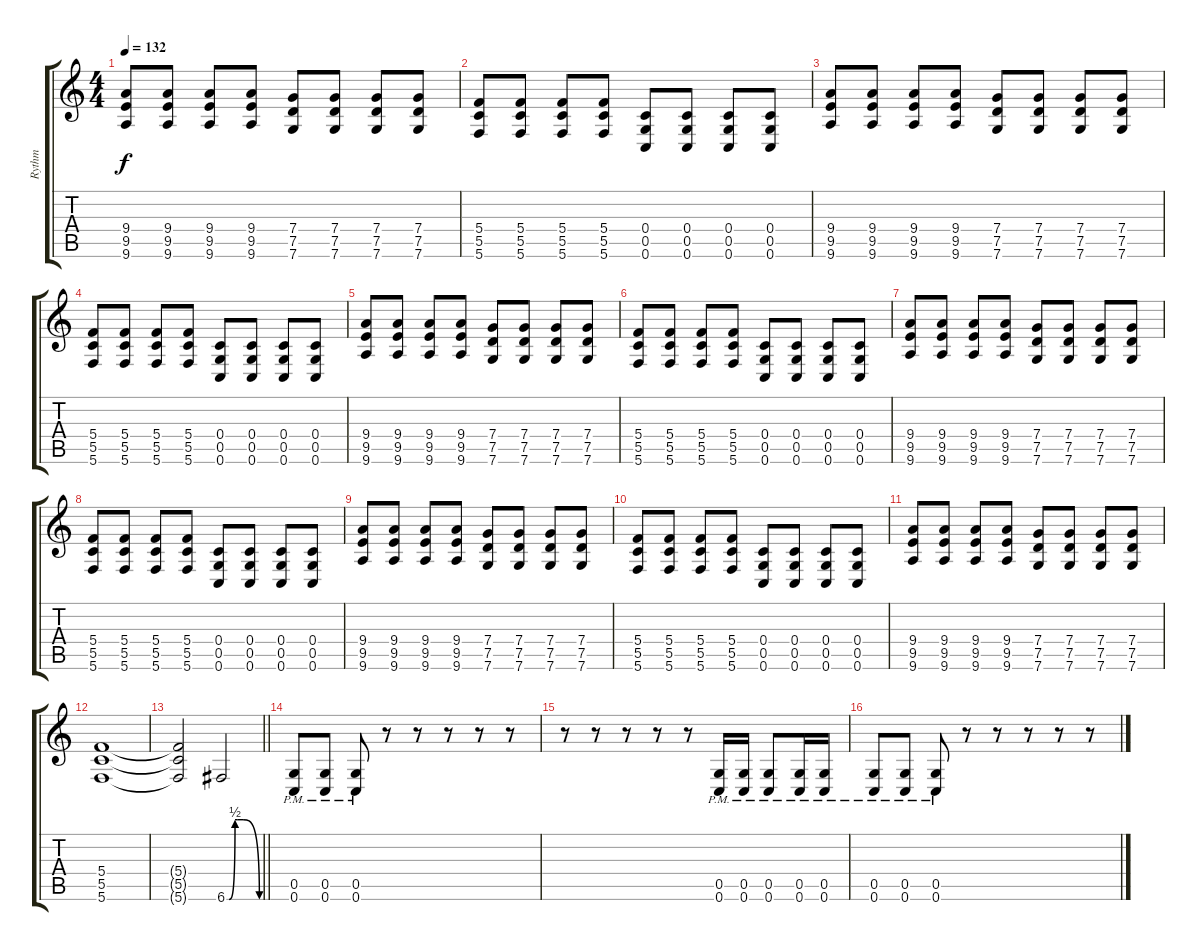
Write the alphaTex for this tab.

\track ("Rythm" "Rythm") {instrument distortionguitar}
\staff {score tabs}
\tuning (D4 A3 F3 C3 G2 C2) {hide}
\ts (4 4)
\tempo 132
\clef g2
\ks c
(9.4 9.5 9.6).8{dy f} (9.4 9.5 9.6).8 (9.4 9.5 9.6).8 (9.4 9.5 9.6).8 (7.4 7.5 7.6).8 (7.4 7.5 7.6).8 (7.4 7.5 7.6).8 (7.4 7.5 7.6).8 |
(5.4 5.5 5.6).8 (5.4 5.5 5.6).8 (5.4 5.5 5.6).8 (5.4 5.5 5.6).8 (0.4 0.5 0.6).8 (0.4 0.5 0.6).8 (0.4 0.5 0.6).8 (0.4 0.5 0.6).8 |
(9.4 9.5 9.6).8 (9.4 9.5 9.6).8 (9.4 9.5 9.6).8 (9.4 9.5 9.6).8 (7.4 7.5 7.6).8 (7.4 7.5 7.6).8 (7.4 7.5 7.6).8 (7.4 7.5 7.6).8 |
(5.4 5.5 5.6).8 (5.4 5.5 5.6).8 (5.4 5.5 5.6).8 (5.4 5.5 5.6).8 (0.4 0.5 0.6).8 (0.4 0.5 0.6).8 (0.4 0.5 0.6).8 (0.4 0.5 0.6).8 |
(9.4 9.5 9.6).8 (9.4 9.5 9.6).8 (9.4 9.5 9.6).8 (9.4 9.5 9.6).8 (7.4 7.5 7.6).8 (7.4 7.5 7.6).8 (7.4 7.5 7.6).8 (7.4 7.5 7.6).8 |
(5.4 5.5 5.6).8 (5.4 5.5 5.6).8 (5.4 5.5 5.6).8 (5.4 5.5 5.6).8 (0.4 0.5 0.6).8 (0.4 0.5 0.6).8 (0.4 0.5 0.6).8 (0.4 0.5 0.6).8 |
(9.4 9.5 9.6).8 (9.4 9.5 9.6).8 (9.4 9.5 9.6).8 (9.4 9.5 9.6).8 (7.4 7.5 7.6).8 (7.4 7.5 7.6).8 (7.4 7.5 7.6).8 (7.4 7.5 7.6).8 |
(5.4 5.5 5.6).8 (5.4 5.5 5.6).8 (5.4 5.5 5.6).8 (5.4 5.5 5.6).8 (0.4 0.5 0.6).8 (0.4 0.5 0.6).8 (0.4 0.5 0.6).8 (0.4 0.5 0.6).8 |
(9.4 9.5 9.6).8 (9.4 9.5 9.6).8 (9.4 9.5 9.6).8 (9.4 9.5 9.6).8 (7.4 7.5 7.6).8 (7.4 7.5 7.6).8 (7.4 7.5 7.6).8 (7.4 7.5 7.6).8 |
(5.4 5.5 5.6).8 (5.4 5.5 5.6).8 (5.4 5.5 5.6).8 (5.4 5.5 5.6).8 (0.4 0.5 0.6).8 (0.4 0.5 0.6).8 (0.4 0.5 0.6).8 (0.4 0.5 0.6).8 |
(9.4 9.5 9.6).8 (9.4 9.5 9.6).8 (9.4 9.5 9.6).8 (9.4 9.5 9.6).8 (7.4 7.5 7.6).8 (7.4 7.5 7.6).8 (7.4 7.5 7.6).8 (7.4 7.5 7.6).8 |
(5.4 5.5 5.6).1 |
\barLineRight lightlight
(5.4{t} 5.5{t} 5.6{t}).2 6.6{be (custom 0 0 4 0 15 2 20 2 30 2 60 0)}.2 |
\section ("" "")
(0.5{pm} 0.6{pm}).8 (0.5{pm} 0.6{pm}).8 (0.5{pm} 0.6{pm}).8 r.8 r.8 r.8 r.8 r.8 |
r.8 r.8 r.8 r.8 r.8 (0.5{pm} 0.6{pm}).16 (0.5{pm} 0.6{pm}).16 (0.5{pm} 0.6{pm}).8 (0.5{pm} 0.6{pm}).16 (0.5{pm} 0.6{pm}).16 |
(0.5{pm} 0.6{pm}).8 (0.5{pm} 0.6{pm}).8 (0.5{pm} 0.6{pm}).8 r.8 r.8 r.8 r.8 r.8
